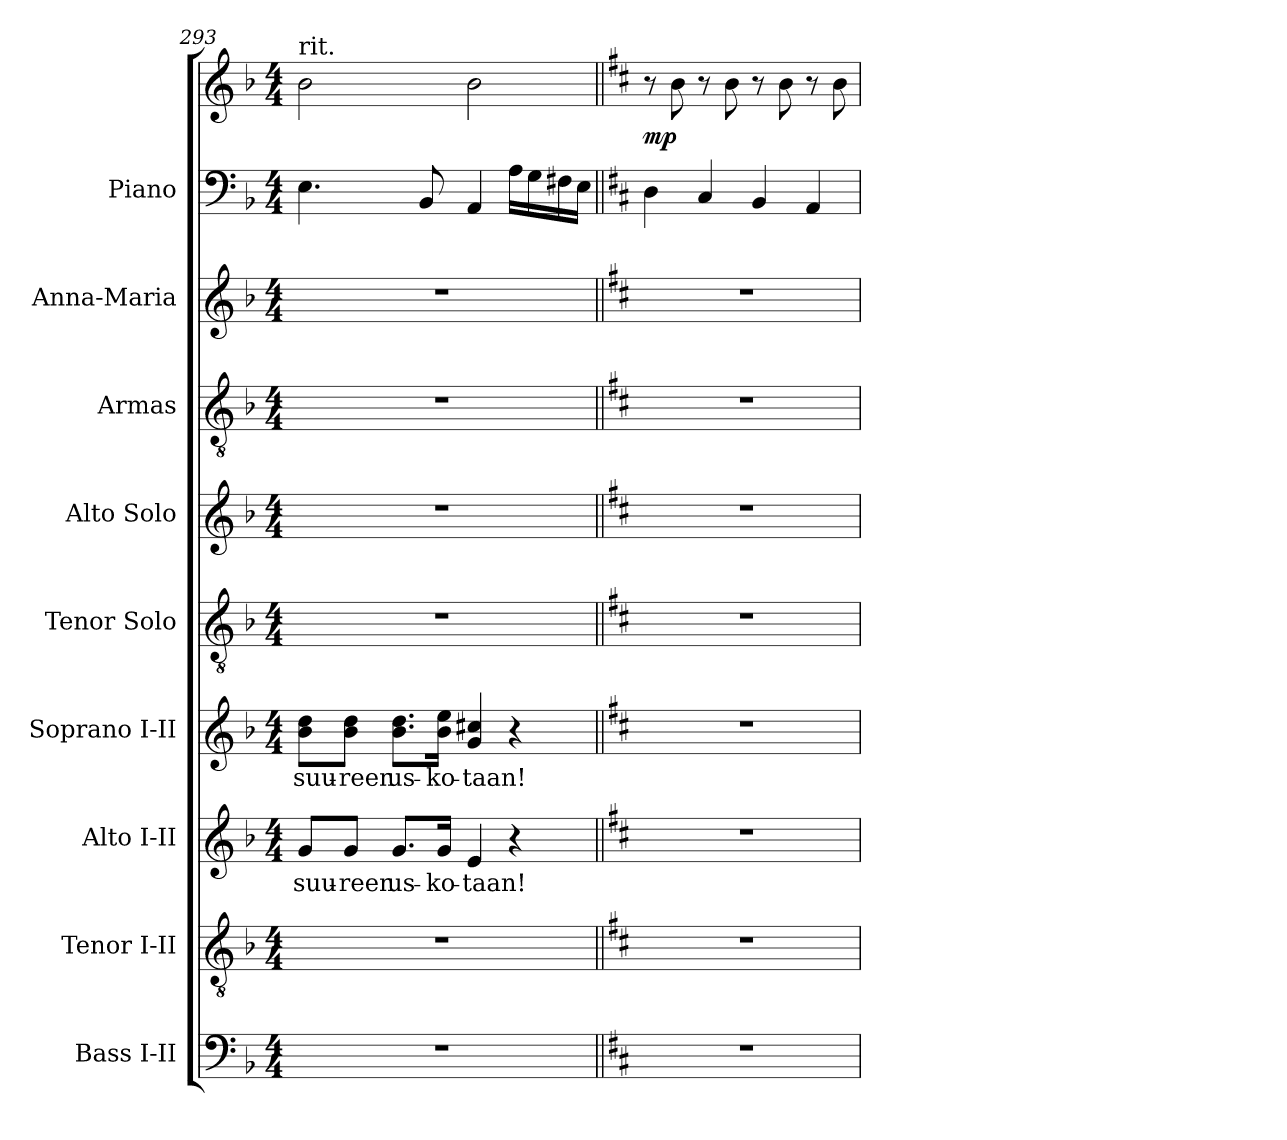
**kern	**kern	**kern	**text	**kern	**text	**kern	**kern	**kern	**kern	**kern	**kern	**dynam
*part9	*part8	*part7	*part7	*part6	*part6	*part5	*part4	*part3	*part2	*part1	*part1	*part1
*staff10	*staff9	*staff8	*staff8	*staff7	*staff7	*staff6	*staff5	*staff4	*staff3	*staff2	*staff1	*staff1/2
*I"Bass I-II	*I"Tenor I-II	*I"Alto I-II	*	*I"Soprano I-II	*	*I"Tenor Solo	*I"Alto Solo	*I"Armas	*I"Anna-Maria	*I"Piano	*	*
*I'B.	*I'T.	*I'A.	*	*I'S.	*	*I'T. Solo	*I'A. Solo	*I'Armas	*I'A-M	*I'Pno.	*	*
*clefF4	*clefGv2	*clefG2	*	*clefG2	*	*clefGv2	*clefG2	*clefGv2	*clefG2	*clefF4	*clefG2	*
*	*ITrd7c12	*	*	*	*	*ITrd7c12	*	*ITrd7c12	*	*	*	*
*k[b-]	*k[b-]	*k[b-]	*	*k[b-]	*	*k[b-]	*k[b-]	*k[b-]	*k[b-]	*k[b-]	*k[b-]	*
*F:	*F:	*F:	*	*F:	*	*F:	*F:	*F:	*F:	*F:	*F:	*
*M4/4	*M4/4	*M4/4	*	*M4/4	*	*M4/4	*M4/4	*M4/4	*M4/4	*M4/4	*M4/4	*
=293	=293	=293	=293	=293	=293	=293	=293	=293	=293	=293	=293	=293
!	!	!	!LO:LY:b:color=#000000	!	!	!	!	!	!	!	!	!
!	!	!	!	!	!	!	!	!	!	!	!LO:TX:t=rit.	!
!	!	!	!	!	!LO:LY:b:color=#000000	!	!	!	!	!	!	!
1r	1r	8gi/L	suu-	8b-i\ 8ddiL	suu-	1r	1r	1r	1r	4.Ei\	2b-i\	.
!	!	!	!LO:LY:b:color=#000000	!	!	!	!	!	!	!	!	!
!	!	!	!	!	!LO:LY:b:color=#000000	!	!	!	!	!	!	!
.	.	8gi/J	-reen	8b-i\ 8ddiJ	-reen	.	.	.	.	.	.	.
!	!	!	!LO:LY:b:color=#000000	!	!	!	!	!	!	!	!	!
!	!	!	!	!	!LO:LY:b:color=#000000	!	!	!	!	!	!	!
.	.	8.gi/L	us-	8.b-i\ 8.ddiL	us-	.	.	.	.	.	.	.
.	.	.	.	.	.	.	.	.	.	8BB-i/	.	.
!	!	!	!LO:LY:b:color=#000000	!	!	!	!	!	!	!	!	!
!	!	!	!	!	!LO:LY:b:color=#000000	!	!	!	!	!	!	!
.	.	16gi/Jk	-ko-	16b-i\ 16eeiJk	-ko-	.	.	.	.	.	.	.
!	!	!	!LO:LY:b:color=#000000	!	!	!	!	!	!	!	!	!
!	!	!	!	!	!LO:LY:b:color=#000000	!	!	!	!	!	!	!
.	.	4ei/	-taan!	4gi/ 4cc#Xi	-taan!	.	.	.	.	4AAi/	2b-i\	.
.	.	4r	.	4r	.	.	.	.	.	16Ai\LL	.	.
.	.	.	.	.	.	.	.	.	.	16Gi\	.	.
.	.	.	.	.	.	.	.	.	.	16F#Xi\	.	.
.	.	.	.	.	.	.	.	.	.	16Ei\JJ	.	.
!!LO:LB:g=z
=294||	=294||	=294||	=294||	=294||	=294||	=294||	=294||	=294||	=294||	=294||	=294||	=294||
*k[f#c#]	*k[f#c#]	*k[f#c#]	*	*k[f#c#]	*	*k[f#c#]	*k[f#c#]	*k[f#c#]	*k[f#c#]	*k[f#c#]	*k[f#c#]	*
*D:	*D:	*D:	*	*D:	*	*D:	*D:	*D:	*D:	*D:	*D:	*
*	*	*	*	*	*	*	*	*	*	*	*MM108	*
1r	1r	1r	.	1r	.	1r	1r	1r	1r	4Di\	8r	mp
.	.	.	.	.	.	.	.	.	.	.	8bi\	.
.	.	.	.	.	.	.	.	.	.	4C#i/	8r	.
.	.	.	.	.	.	.	.	.	.	.	8bi\	.
.	.	.	.	.	.	.	.	.	.	4BBi/	8r	.
.	.	.	.	.	.	.	.	.	.	.	8bi\	.
.	.	.	.	.	.	.	.	.	.	4AAi/	8r	.
.	.	.	.	.	.	.	.	.	.	.	8bi\	.
=	=	=	=	=	=	=	=	=	=	=	=	=
*-	*-	*-	*-	*-	*-	*-	*-	*-	*-	*-	*-	*-
